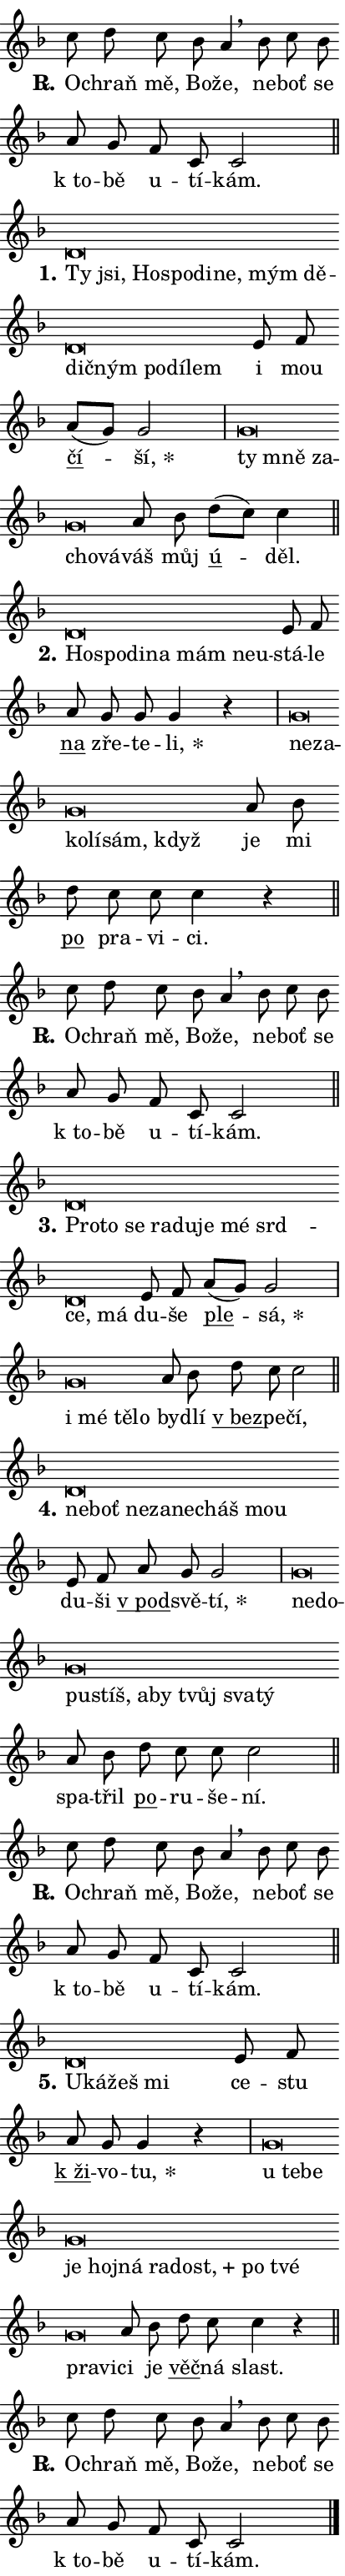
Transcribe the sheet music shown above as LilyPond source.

\version "2.24.0"
\header { tagline = "" }
\paper {
  indent = 0\cm
  top-margin = 0\cm
  right-margin = 0.13\cm % to fit lyric hyphens
  bottom-margin = 0\cm
  left-margin = 0\cm
  paper-width = 7\cm
  page-breaking = #ly:one-page-breaking
  system-system-spacing.basic-distance = #11
  score-system-spacing.basic-distance = #11
  ragged-last = ##f
}


%% Author: Thomas Morley
%% https://lists.gnu.org/archive/html/lilypond-user/2020-05/msg00002.html
#(define (line-position grob)
"Returns position of @var[grob} in current system:
   @code{'start}, if at first time-step
   @code{'end}, if at last time-step
   @code{'middle} otherwise
"
  (let* ((col (ly:item-get-column grob))
         (ln (ly:grob-object col 'left-neighbor))
         (rn (ly:grob-object col 'right-neighbor))
         (col-to-check-left (if (ly:grob? ln) ln col))
         (col-to-check-right (if (ly:grob? rn) rn col))
         (break-dir-left
           (and
             (ly:grob-property col-to-check-left 'non-musical #f)
             (ly:item-break-dir col-to-check-left)))
         (break-dir-right
           (and
             (ly:grob-property col-to-check-right 'non-musical #f)
             (ly:item-break-dir col-to-check-right))))
        (cond ((eqv? 1 break-dir-left) 'start)
              ((eqv? -1 break-dir-right) 'end)
              (else 'middle))))

#(define (tranparent-at-line-position vctor)
  (lambda (grob)
  "Relying on @code{line-position} select the relevant enry from @var{vctor}.
Used to determine transparency,"
    (case (line-position grob)
      ((end) (not (vector-ref vctor 0)))
      ((middle) (not (vector-ref vctor 1)))
      ((start) (not (vector-ref vctor 2))))))

noteHeadBreakVisibility =
#(define-music-function (break-visibility)(vector?)
"Makes @code{NoteHead}s transparent relying on @var{break-visibility}"
#{
  \override NoteHead.transparent =
    #(tranparent-at-line-position break-visibility)
#})

#(define delete-ledgers-for-transparent-note-heads
  (lambda (grob)
    "Reads whether a @code{NoteHead} is transparent.
If so this @code{NoteHead} is removed from @code{'note-heads} from
@var{grob}, which is supposed to be @code{LedgerLineSpanner}.
As a result ledgers are not printed for this @code{NoteHead}"
    (let* ((nhds-array (ly:grob-object grob 'note-heads))
           (nhds-list
             (if (ly:grob-array? nhds-array)
                 (ly:grob-array->list nhds-array)
                 '()))
           ;; Relies on the transparent-property being done before
           ;; Staff.LedgerLineSpanner.after-line-breaking is executed.
           ;; This is fragile ...
           (to-keep
             (remove
               (lambda (nhd)
                 (ly:grob-property nhd 'transparent #f))
               nhds-list)))
      ;; TODO find a better method to iterate over grob-arrays, similiar
      ;; to filter/remove etc for lists
      ;; For now rebuilt from scratch
      (set! (ly:grob-object grob 'note-heads)  '())
      (for-each
        (lambda (nhd)
          (ly:pointer-group-interface::add-grob grob 'note-heads nhd))
        to-keep))))

squashNotes = {
  \override NoteHead.X-extent = #'(-0.2 . 0.2)
  \override NoteHead.Y-extent = #'(-0.75 . 0)
  \override NoteHead.stencil =
    #(lambda (grob)
       (let ((pos (ly:grob-property grob 'staff-position)))
         (begin
           (if (< pos -7) (display "ERROR: Lower brevis then expected\n") (display ""))
           (if (<= pos -6) ly:text-interface::print ly:note-head::print))))
}
unSquashNotes = {
  \revert NoteHead.X-extent
  \revert NoteHead.Y-extent
  \revert NoteHead.stencil
}

hideNotes = \noteHeadBreakVisibility #begin-of-line-visible
unHideNotes = \noteHeadBreakVisibility #all-visible

% work-around for resetting accidentals
% https://lilypond.org/doc/v2.23/Documentation/notation/displaying-rhythms#unmetered-music
cadenzaMeasure = {
  \cadenzaOff
  \partial 1024 s1024
  \cadenzaOn
}

#(define-markup-command (accent layout props text) (markup?)
  "Underline accented syllable"
  (interpret-markup layout props
    #{\markup \override #'(offset . 4.3) \underline { #text }#}))

responsum = \markup \concat {
  "R" \hspace #-1.05 \path #0.1 #'((moveto 0 0.07) (lineto 0.9 0.8)) \hspace #0.05 "."
}

spaceSize = #0.6828661417322834 % exact space size for TeX Gyre Schola

\layout {
  \context {
    \Staff
    \remove "Time_signature_engraver"
    \override LedgerLineSpanner.after-line-breaking = #delete-ledgers-for-transparent-note-heads
  }
  \context {
    \Lyrics {
      \override LyricSpace.minimum-distance = \spaceSize
      \override LyricText.font-name = #"TeX Gyre Schola"
      \override LyricText.font-size = 1
      \override StanzaNumber.font-name = #"TeX Gyre Schola Bold"
      \override StanzaNumber.font-size = 1
    }
  }
  \context {
    \Score 
    \override NoteHead.text =
      #(lambda (grob) 
        (let ((pos (ly:grob-property grob 'staff-position)))
          #{\markup {
            \combine
              \halign #-0.55 \raise #(if (= pos -6) 0 0.5) \override #'(thickness . 2) \draw-line #'(3.2 . 0)
              \musicglyph "noteheads.sM1"
          }#}))
  }
}

% magnetic-lyrics.ily
%
%   written by
%     Jean Abou Samra <jean@abou-samra.fr>
%     Werner Lemberg <wl@gnu.org>
%
%   adapted by
%     Jiri Hon <jiri.hon@gmail.com>
%
% Version 2022-Apr-15

% https://www.mail-archive.com/lilypond-user@gnu.org/msg149350.html

#(define (Left_hyphen_pointer_engraver context)
   "Collect syllable-hyphen-syllable occurrences in lyrics and store
them in properties.  This engraver only looks to the left.  For
example, if the lyrics input is @code{foo -- bar}, it does the
following.

@itemize @bullet
@item
Set the @code{text} property of the @code{LyricHyphen} grob between
@q{foo} and @q{bar} to @code{foo}.

@item
Set the @code{left-hyphen} property of the @code{LyricText} grob with
text @q{foo} to the @code{LyricHyphen} grob between @q{foo} and
@q{bar}.
@end itemize

Use this auxiliary engraver in combination with the
@code{lyric-@/text::@/apply-@/magnetic-@/offset!} hook."
   (let ((hyphen #f)
         (text #f))
     (make-engraver
      (acknowledgers
       ((lyric-syllable-interface engraver grob source-engraver)
        (set! text grob)))
      (end-acknowledgers
       ((lyric-hyphen-interface engraver grob source-engraver)
        ;(when (not (grob::has-interface grob 'lyric-space-interface))
          (set! hyphen grob)));)
      ((stop-translation-timestep engraver)
       (when (and text hyphen)
         (ly:grob-set-object! text 'left-hyphen hyphen))
       (set! text #f)
       (set! hyphen #f)))))

#(define (lyric-text::apply-magnetic-offset! grob)
   "If the space between two syllables is less than the value in
property @code{LyricText@/.details@/.squash-threshold}, move the right
syllable to the left so that it gets concatenated with the left
syllable.

Use this function as a hook for
@code{LyricText@/.after-@/line-@/breaking} if the
@code{Left_@/hyphen_@/pointer_@/engraver} is active."
   (let ((hyphen (ly:grob-object grob 'left-hyphen #f)))
     (when hyphen
       (let ((left-text (ly:spanner-bound hyphen LEFT)))
         (when (grob::has-interface left-text 'lyric-syllable-interface)
           (let* ((common (ly:grob-common-refpoint grob left-text X))
                  (this-x-ext (ly:grob-extent grob common X))
                  (left-x-ext
                   (begin
                     ;; Trigger magnetism for left-text.
                     (ly:grob-property left-text 'after-line-breaking)
                     (ly:grob-extent left-text common X)))
                  ;; `delta` is the gap width between two syllables.
                  (delta (- (interval-start this-x-ext)
                            (interval-end left-x-ext)))
                  (details (ly:grob-property grob 'details))
                  (threshold (assoc-get 'squash-threshold details 0.2)))
             (when (< delta threshold)
               (let* (;; We have to manipulate the input text so that
                      ;; ligatures crossing syllable boundaries are not
                      ;; disabled.  For languages based on the Latin
                      ;; script this is essentially a beautification.
                      ;; However, for non-Western scripts it can be a
                      ;; necessity.
                      (lt (ly:grob-property left-text 'text))
                      (rt (ly:grob-property grob 'text))
                      (is-space (grob::has-interface hyphen 'lyric-space-interface))
                      (space (if is-space " " ""))
                      (extra-delta (if is-space spaceSize 0))
                      ;; Append new syllable.
                      (ltrt-space (if (and (string? lt) (string? rt))
                                (string-append lt space rt)
                                (make-concat-markup (list lt space rt))))
                      ;; Right-align `ltrt` to the right side.
                      (ltrt-space-markup (grob-interpret-markup
                               grob
                               (make-translate-markup
                                (cons (interval-length this-x-ext) 0)
                                (make-right-align-markup ltrt-space)))))
                 (begin
                   ;; Don't print `left-text`.
                   (ly:grob-set-property! left-text 'stencil #f)
                   ;; Set text and stencil (which holds all collected
                   ;; syllables so far) and shift it to the left.
                   (ly:grob-set-property! grob 'text ltrt-space)
                   (ly:grob-set-property! grob 'stencil ltrt-space-markup)
                   (ly:grob-translate-axis! grob (- (- delta extra-delta)) X))))))))))


#(define (lyric-hyphen::displace-bounds-first grob)
   ;; Make very sure this callback isn't triggered too early.
   (let ((left (ly:spanner-bound grob LEFT))
         (right (ly:spanner-bound grob RIGHT)))
     (ly:grob-property left 'after-line-breaking)
     (ly:grob-property right 'after-line-breaking)
     (ly:lyric-hyphen::print grob)))

squashThreshold = #0.4

\layout {
  \context {
    \Lyrics
    \consists #Left_hyphen_pointer_engraver
    \override LyricText.after-line-breaking =
      #lyric-text::apply-magnetic-offset!
    \override LyricHyphen.stencil = #lyric-hyphen::displace-bounds-first
    \override LyricText.details.squash-threshold = \squashThreshold
    \override LyricHyphen.minimum-distance = 0
    \override LyricHyphen.minimum-length = \squashThreshold
  }
}

squashText = \override LyricText.details.squash-threshold = 9999
unSquashText = \override LyricText.details.squash-threshold = \squashThreshold

leftText = \override LyricText.self-alignment-X = #LEFT
unLeftText = \revert LyricText.self-alignment-X

starOffset = #(lambda (grob) 
                (let ((x_offset (ly:self-alignment-interface::aligned-on-x-parent grob)))
                  (if (= x_offset 0) 0 (+ x_offset 1.2))))

star = #(define-music-function (syllable)(string?)
"Append star separator at the end of a syllable"
#{
  \once \override LyricText.X-offset = #starOffset
  \lyricmode { \markup {
    #syllable
    \override #'((font-name . "TeX Gyre Schola Bold")) \hspace #0.2 \lower #0.65 \larger "*"
  } }
#})

starAccent = #(define-music-function (syllable)(string?)
"Append star separator at the end of a syllable and make accent"
#{
  \once \override LyricText.X-offset = #starOffset
  \lyricmode { \markup {
    \accent #syllable
    \override #'((font-name . "TeX Gyre Schola Bold")) \hspace #0.2 \lower #0.65 \larger "*"
  } }
#})

breath = #(define-music-function (syllable)(string?)
"Append breathing indicator at the end of a syllable"
#{
  \lyricmode { \markup { #syllable "+" } }
#})

optionalBreath = #(define-music-function (syllable)(string?)
"Append optional breathing indicator at the end of a syllable"
#{
  \lyricmode { \markup { #syllable "(+)" } }
#})


\score {
    <<
        \new Voice = "melody" { \cadenzaOn \key f \major \relative { c''8 d c bes a4 \breathe \bar "" bes8 c bes \bar "" a g \bar "" f c c2 \cadenzaMeasure \bar "||" \break } }
        \new Lyrics \lyricsto "melody" { \lyricmode { \set stanza = \responsum
O -- chraň mě, Bo -- že, ne -- boť se "k to" -- bě u -- tí -- kám. } }
    >>
    \layout {}
}

\score {
    <<
        \new Voice = "melody" { \cadenzaOn \key f \major \relative { \squashNotes d'\breve*1/16 \hideNotes \breve*1/16 \bar "" \breve*1/16 \bar "" \breve*1/16 \bar "" \breve*1/16 \bar "" \breve*1/16 \bar "" \breve*1/16 \bar "" \breve*1/16 \bar "" \breve*1/16 \bar "" \breve*1/16 \bar "" \breve*1/16 \bar "" \breve*1/16 \breve*1/16 \bar "" \unHideNotes \unSquashNotes e8 f \bar "" a[( g)] g2 \cadenzaMeasure \bar "|" \squashNotes g\breve*1/16 \hideNotes \breve*1/16 \bar "" \breve*1/16 \bar "" \breve*1/16 \breve*1/16 \bar "" \unHideNotes \unSquashNotes a8 bes \bar "" d[( c)] c4 \cadenzaMeasure \bar "||" \break } }
        \new Lyrics \lyricsto "melody" { \lyricmode { \set stanza = "1."
\leftText Ty \squashText jsi, Ho -- spo -- di -- ne, mým dě -- dič -- ným po -- dí -- lem \unLeftText \unSquashText i mou \markup \accent čí -- \star ší, \leftText ty \squashText mně za -- cho -- vá -- \unLeftText \unSquashText váš můj \markup \accent ú -- děl. } }
    >>
    \layout {}
}

\score {
    <<
        \new Voice = "melody" { \cadenzaOn \key f \major \relative { \squashNotes d'\breve*1/16 \hideNotes \breve*1/16 \bar "" \breve*1/16 \bar "" \breve*1/16 \bar "" \breve*1/16 \bar "" \breve*1/16 \breve*1/16 \bar "" \unHideNotes \unSquashNotes e8 f \bar "" a g g g4 r \cadenzaMeasure \bar "|" \squashNotes g\breve*1/16 \hideNotes \breve*1/16 \bar "" \breve*1/16 \bar "" \breve*1/16 \bar "" \breve*1/16 \breve*1/16 \bar "" \unHideNotes \unSquashNotes a8 bes \bar "" d c c c4 r \cadenzaMeasure \bar "||" \break } }
        \new Lyrics \lyricsto "melody" { \lyricmode { \set stanza = "2."
\leftText Ho -- \squashText spo -- di -- na mám ne -- u -- \unLeftText \unSquashText stá -- le \markup \accent na zře -- te -- \star li, \leftText ne -- \squashText za -- ko -- lí -- sám, když \unLeftText \unSquashText je mi \markup \accent po pra -- vi -- ci. } }
    >>
    \layout {}
}

\score {
    <<
        \new Voice = "melody" { \cadenzaOn \key f \major \relative { c''8 d c bes a4 \breathe \bar "" bes8 c bes \bar "" a g \bar "" f c c2 \cadenzaMeasure \bar "||" \break } }
        \new Lyrics \lyricsto "melody" { \lyricmode { \set stanza = \responsum
O -- chraň mě, Bo -- že, ne -- boť se "k to" -- bě u -- tí -- kám. } }
    >>
    \layout {}
}

\score {
    <<
        \new Voice = "melody" { \cadenzaOn \key f \major \relative { \squashNotes d'\breve*1/16 \hideNotes \breve*1/16 \bar "" \breve*1/16 \bar "" \breve*1/16 \bar "" \breve*1/16 \bar "" \breve*1/16 \bar "" \breve*1/16 \bar "" \breve*1/16 \bar "" \breve*1/16 \breve*1/16 \bar "" \unHideNotes \unSquashNotes e8 f \bar "" a[( g)] g2 \cadenzaMeasure \bar "|" \squashNotes g\breve*1/16 \hideNotes \breve*1/16 \bar "" \breve*1/16 \breve*1/16 \bar "" \unHideNotes \unSquashNotes a8 bes \bar "" d c c2 \cadenzaMeasure \bar "||" \break } }
        \new Lyrics \lyricsto "melody" { \lyricmode { \set stanza = "3."
\leftText Pro -- \squashText to se ra -- du -- je mé srd -- ce, má \unLeftText \unSquashText du -- še \markup \accent ple -- \star sá, \leftText i \squashText mé tě -- lo \unLeftText \unSquashText by -- dlí \markup \accent "v bez" -- pe -- čí, } }
    >>
    \layout {}
}

\score {
    <<
        \new Voice = "melody" { \cadenzaOn \key f \major \relative { \squashNotes d'\breve*1/16 \hideNotes \breve*1/16 \bar "" \breve*1/16 \bar "" \breve*1/16 \bar "" \breve*1/16 \bar "" \breve*1/16 \breve*1/16 \bar "" \unHideNotes \unSquashNotes e8 f \bar "" a g g2 \cadenzaMeasure \bar "|" \squashNotes g\breve*1/16 \hideNotes \breve*1/16 \bar "" \breve*1/16 \bar "" \breve*1/16 \bar "" \breve*1/16 \bar "" \breve*1/16 \bar "" \breve*1/16 \bar "" \breve*1/16 \breve*1/16 \bar "" \unHideNotes \unSquashNotes a8 bes \bar "" d c c c2 \cadenzaMeasure \bar "||" \break } }
        \new Lyrics \lyricsto "melody" { \lyricmode { \set stanza = "4."
\leftText ne -- \squashText boť ne -- za -- ne -- cháš mou \unLeftText \unSquashText du -- ši \markup \accent "v pod" -- svě -- \star tí, \leftText ne -- \squashText do -- pu -- stíš, a -- by tvůj sva -- tý \unLeftText \unSquashText spa -- třil \markup \accent po -- ru -- še -- ní. } }
    >>
    \layout {}
}

\score {
    <<
        \new Voice = "melody" { \cadenzaOn \key f \major \relative { c''8 d c bes a4 \breathe \bar "" bes8 c bes \bar "" a g \bar "" f c c2 \cadenzaMeasure \bar "||" \break } }
        \new Lyrics \lyricsto "melody" { \lyricmode { \set stanza = \responsum
O -- chraň mě, Bo -- že, ne -- boť se "k to" -- bě u -- tí -- kám. } }
    >>
    \layout {}
}

\score {
    <<
        \new Voice = "melody" { \cadenzaOn \key f \major \relative { \squashNotes d'\breve*1/16 \hideNotes \breve*1/16 \bar "" \breve*1/16 \breve*1/16 \bar "" \unHideNotes \unSquashNotes e8 f \bar "" a g g4 r \cadenzaMeasure \bar "|" \squashNotes g\breve*1/16 \hideNotes \breve*1/16 \bar "" \breve*1/16 \bar "" \breve*1/16 \bar "" \breve*1/16 \bar "" \breve*1/16 \bar "" \breve*1/16 \bar "" \breve*1/16 \bar "" \breve*1/16 \bar "" \breve*1/16 \bar "" \breve*1/16 \breve*1/16 \bar "" \unHideNotes \unSquashNotes a8 bes \bar "" d c c4 r \cadenzaMeasure \bar "||" \break } }
        \new Lyrics \lyricsto "melody" { \lyricmode { \set stanza = "5."
\leftText U -- \squashText ká -- žeš mi \unLeftText \unSquashText ce -- stu \markup \accent "k ži" -- vo -- \star tu, \leftText u \squashText te -- be je hoj -- ná ra -- \breath "dost," po tvé pra -- vi -- \unLeftText \unSquashText ci je \markup \accent věč -- ná slast. } }
    >>
    \layout {}
}

\score {
    <<
        \new Voice = "melody" { \cadenzaOn \key f \major \relative { c''8 d c bes a4 \breathe \bar "" bes8 c bes \bar "" a g \bar "" f c c2 \cadenzaMeasure \bar "||" \break } \bar "|." }
        \new Lyrics \lyricsto "melody" { \lyricmode { \set stanza = \responsum
O -- chraň mě, Bo -- že, ne -- boť se "k to" -- bě u -- tí -- kám. } }
    >>
    \layout {}
}
